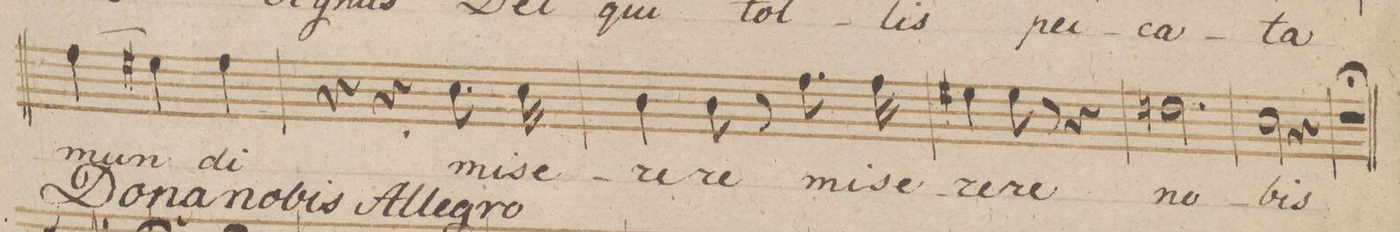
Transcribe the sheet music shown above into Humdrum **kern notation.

**kern	**text
*I"Canto	*
*clefC1	*
*k[b-]	*
*M3/4	*
(4dd\	mun-
4cc#X\)	.
4dd\	-di
=55	=55
4r	.
4r	.
8.a\	mi-
16a\	-se-
=56	=56
4g\	-re-
8g\	-re
8r	.
8.dd\	mi-
16dd\	-se-
=57	=57
4cc#X\	-re-
8cc#\	-re
8r	.
4r	.
=58	=58
2.bn\	no-
=59	=59
2a\	-bis
4r	.
=60	=60
2.r;	.
==	==
*-	*-
